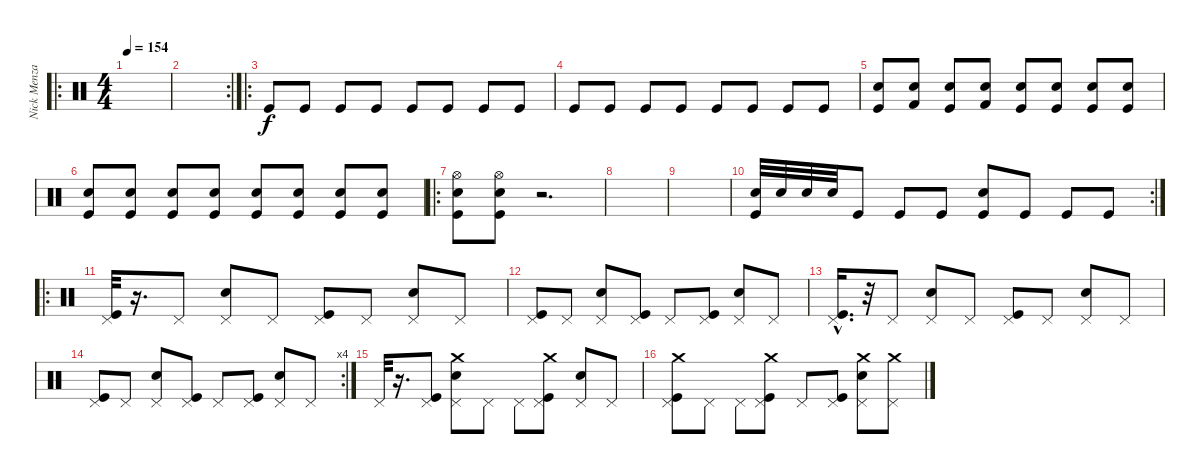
\track ("Nick Menza" "Nick Menza") {instrument percussion}
\staff {score}
\articulation defaults
\ro
\ts (4 4)
\tempo 154
\clef neutral
\ks c
|
\rc 2
|
\ro "Kick (hit)".8 "Kick (hit)".8 "Kick (hit)".8 "Kick (hit)".8 "Kick (hit)".8 "Kick (hit)".8 "Kick (hit)".8 "Kick (hit)".8
|
"Kick (hit)".8 "Kick (hit)".8 "Kick (hit)".8 "Kick (hit)".8 "Kick (hit)".8 "Kick (hit)".8 "Kick (hit)".8 "Kick (hit)".8 |
("Kick (hit)" "Electric Snare (hit)").8 ("Kick (hit) 2" "Electric Snare (hit)").8 ("Kick (hit)" "Electric Snare (hit)").8 ("Kick (hit) 2" "Electric Snare (hit)").8 ("Kick (hit)" "Electric Snare (hit)").8 ("Kick (hit)" "Electric Snare (hit)").8 ("Kick (hit)" "Electric Snare (hit)").8 ("Kick (hit)" "Electric Snare (hit)").8 |
("Kick (hit)" "Electric Snare (hit)").8 ("Kick (hit)" "Electric Snare (hit)").8 ("Kick (hit)" "Electric Snare (hit)").8 ("Kick (hit)" "Electric Snare (hit)").8 ("Kick (hit)" "Electric Snare (hit)").8 ("Kick (hit)" "Electric Snare (hit)").8 ("Kick (hit)" "Electric Snare (hit)").8 ("Kick (hit)" "Electric Snare (hit)").8 |
\ro
("Kick (hit)" "Electric Snare (hit)" "Hi-Hat (open)").8 ("Kick (hit)" "Electric Snare (hit)" "Hi-Hat (open)").8 r.2{d} |
|
|
\rc 2
("Kick (hit)" "Electric Snare (hit)").32 "Electric Snare (hit)".32 "Electric Snare (hit)".32 "Electric Snare (hit)".32 "Kick (hit)".8 "Kick (hit)".8 "Kick (hit)".8 ("Kick (hit)" "Electric Snare (hit)").8 "Kick (hit)".8 "Kick (hit)".8 "Kick (hit)".8 |
\ro
("Pedal Hi-Hat (hit)" "Kick (hit)").32 r.16{d} "Pedal Hi-Hat (hit)".8 ("Pedal Hi-Hat (hit)" "Electric Snare (hit)").8 "Pedal Hi-Hat (hit)".8 ("Kick (hit)" "Pedal Hi-Hat (hit)").8 "Pedal Hi-Hat (hit)".8 ("Electric Snare (hit)" "Pedal Hi-Hat (hit)").8 "Pedal Hi-Hat (hit)".8 |
("Kick (hit)" "Pedal Hi-Hat (hit)").8 "Pedal Hi-Hat (hit)".8 ("Pedal Hi-Hat (hit)" "Electric Snare (hit)").8 ("Pedal Hi-Hat (hit)" "Kick (hit)").8 "Pedal Hi-Hat (hit)".8 ("Kick (hit)" "Pedal Hi-Hat (hit)").8 ("Electric Snare (hit)" "Pedal Hi-Hat (hit)").8 "Pedal Hi-Hat (hit)".8 |
("Pedal Hi-Hat (hit)" "Kick (hit)"{hac}).16{d} r.32 "Pedal Hi-Hat (hit)".8 ("Electric Snare (hit)" "Pedal Hi-Hat (hit)").8 "Pedal Hi-Hat (hit)".8 ("Kick (hit)" "Pedal Hi-Hat (hit)").8 "Pedal Hi-Hat (hit)".8 ("Electric Snare (hit)" "Pedal Hi-Hat (hit)").8 "Pedal Hi-Hat (hit)".8 |
\rc 4
("Kick (hit)" "Pedal Hi-Hat (hit)").8 "Pedal Hi-Hat (hit)".8 ("Electric Snare (hit)" "Pedal Hi-Hat (hit)").8 ("Pedal Hi-Hat (hit)" "Kick (hit)").8 "Pedal Hi-Hat (hit)".8 ("Kick (hit)" "Pedal Hi-Hat (hit)").8 ("Electric Snare (hit)" "Pedal Hi-Hat (hit)").8 "Pedal Hi-Hat (hit)".8 |
"Pedal Hi-Hat (hit)".32 r.16{d} ("Pedal Hi-Hat (hit)" "Kick (hit)").8 ("Electric Snare (hit)" "Pedal Hi-Hat (hit)" "Crash medium (hit)").8 "Pedal Hi-Hat (hit)".8 "Pedal Hi-Hat (hit)".8 ("Kick (hit)" "Pedal Hi-Hat (hit)" "Crash medium (hit)").8 ("Electric Snare (hit)" "Pedal Hi-Hat (hit)").8 "Pedal Hi-Hat (hit)".8 |
("Crash medium (hit)" "Kick (hit)" "Pedal Hi-Hat (hit)").8 "Pedal Hi-Hat (hit)".8 "Pedal Hi-Hat (hit)".8 ("Crash medium (hit)" "Pedal Hi-Hat (hit)" "Kick (hit)").8 "Pedal Hi-Hat (hit)".8 ("Kick (hit)" "Pedal Hi-Hat (hit)").8 ("Crash medium (hit)" "Electric Snare (hit)" "Pedal Hi-Hat (hit)").8 ("Crash medium (hit)" "Pedal Hi-Hat (hit)").8
